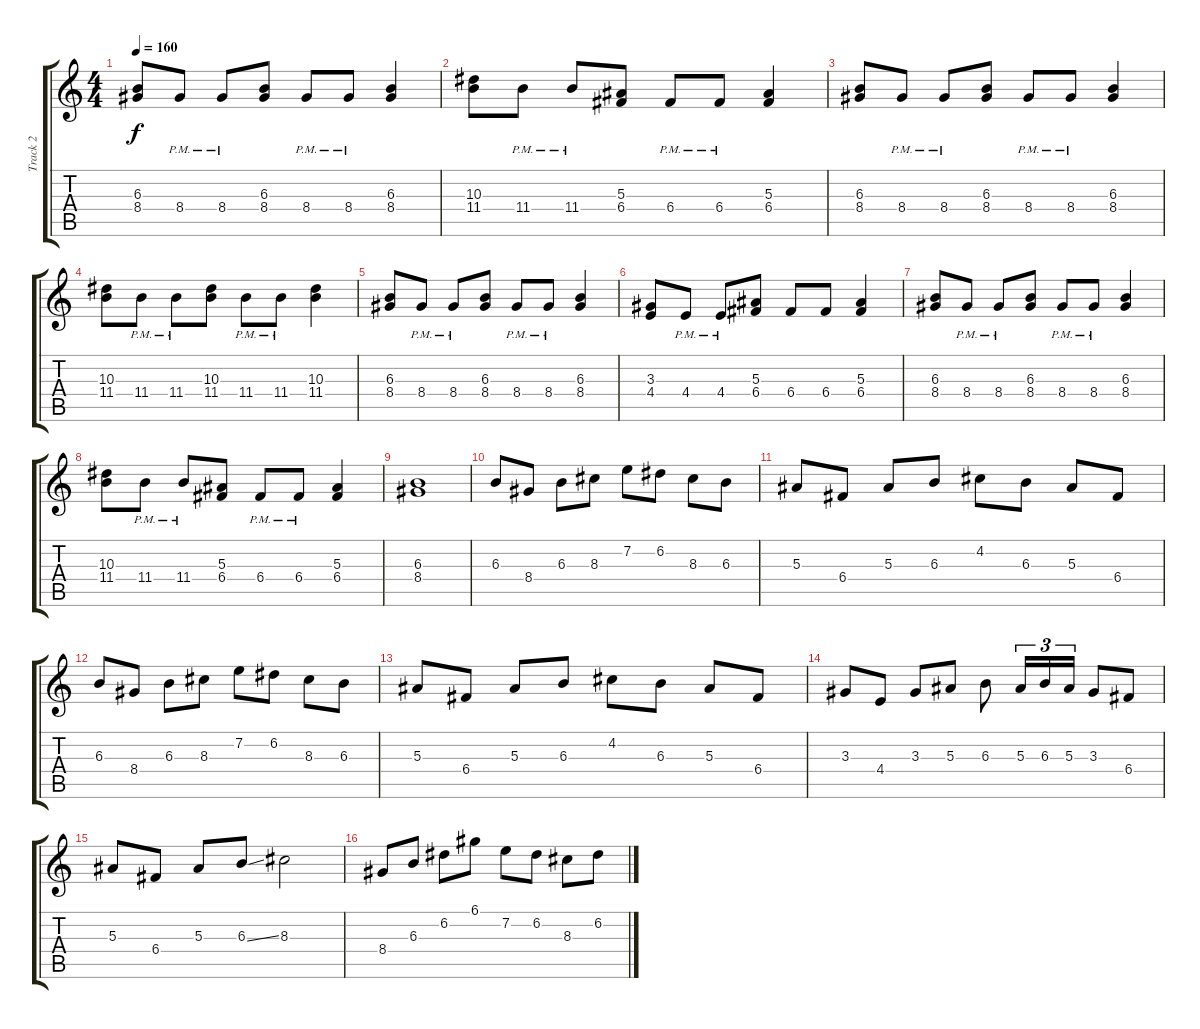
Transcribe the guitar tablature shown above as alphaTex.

\track ("Track 2" "Track 2") {instrument distortionguitar}
\staff {score tabs}
\tuning (D4 A3 F3 C3 G2 C2) {hide}
\ts (4 4)
\tempo 160
\clef g2
\ks c
(6.3 8.4).8{dy f} 8.4{pm}.8 8.4{pm}.8 (6.3 8.4).8 8.4{pm}.8 8.4{pm}.8 (6.3 8.4).4 |
(10.3 11.4).8 11.4{pm}.8 11.4{pm}.8 (5.3 6.4).8 6.4{pm}.8 6.4{pm}.8 (5.3 6.4).4 |
(6.3 8.4).8 8.4{pm}.8 8.4{pm}.8 (6.3 8.4).8 8.4{pm}.8 8.4{pm}.8 (6.3 8.4).4 |
(10.3 11.4).8 11.4{pm}.8 11.4{pm}.8 (10.3 11.4).8 11.4{pm}.8 11.4{pm}.8 (10.3 11.4).4 |
(6.3 8.4).8 8.4{pm}.8 8.4{pm}.8 (6.3 8.4).8 8.4{pm}.8 8.4{pm}.8 (6.3 8.4).4 |
(3.3 4.4).8 4.4{pm}.8 4.4{pm}.8 (5.3 6.4).8 6.4.8 6.4.8 (5.3 6.4).4 |
(6.3 8.4).8 8.4{pm}.8 8.4{pm}.8 (6.3 8.4).8 8.4{pm}.8 8.4{pm}.8 (6.3 8.4).4 |
(10.3 11.4).8 11.4{pm}.8 11.4{pm}.8 (5.3 6.4).8 6.4{pm}.8 6.4{pm}.8 (5.3 6.4).4 |
(6.3 8.4).1 |
6.3.8 8.4.8 6.3.8 8.3.8 7.2.8 6.2.8 8.3.8 6.3.8 |
5.3.8 6.4.8 5.3.8 6.3.8 4.2.8 6.3.8 5.3.8 6.4.8 |
6.3.8 8.4.8 6.3.8 8.3.8 7.2.8 6.2.8 8.3.8 6.3.8 |
5.3.8 6.4.8 5.3.8 6.3.8 4.2.8 6.3.8 5.3.8 6.4.8 |
3.3.8 4.4.8 3.3.8 5.3.8 6.3.8 5.3.16{tu (3 2)} 6.3.16{tu (3 2)} 5.3.16{tu (3 2)} 3.3.8 6.4.8 |
5.3.8 6.4.8 5.3.8 6.3{ss}.8 8.3.2 |
8.4.8 6.3.8 6.2.8 6.1.8 7.2.8 6.2.8 8.3.8 6.2.8
